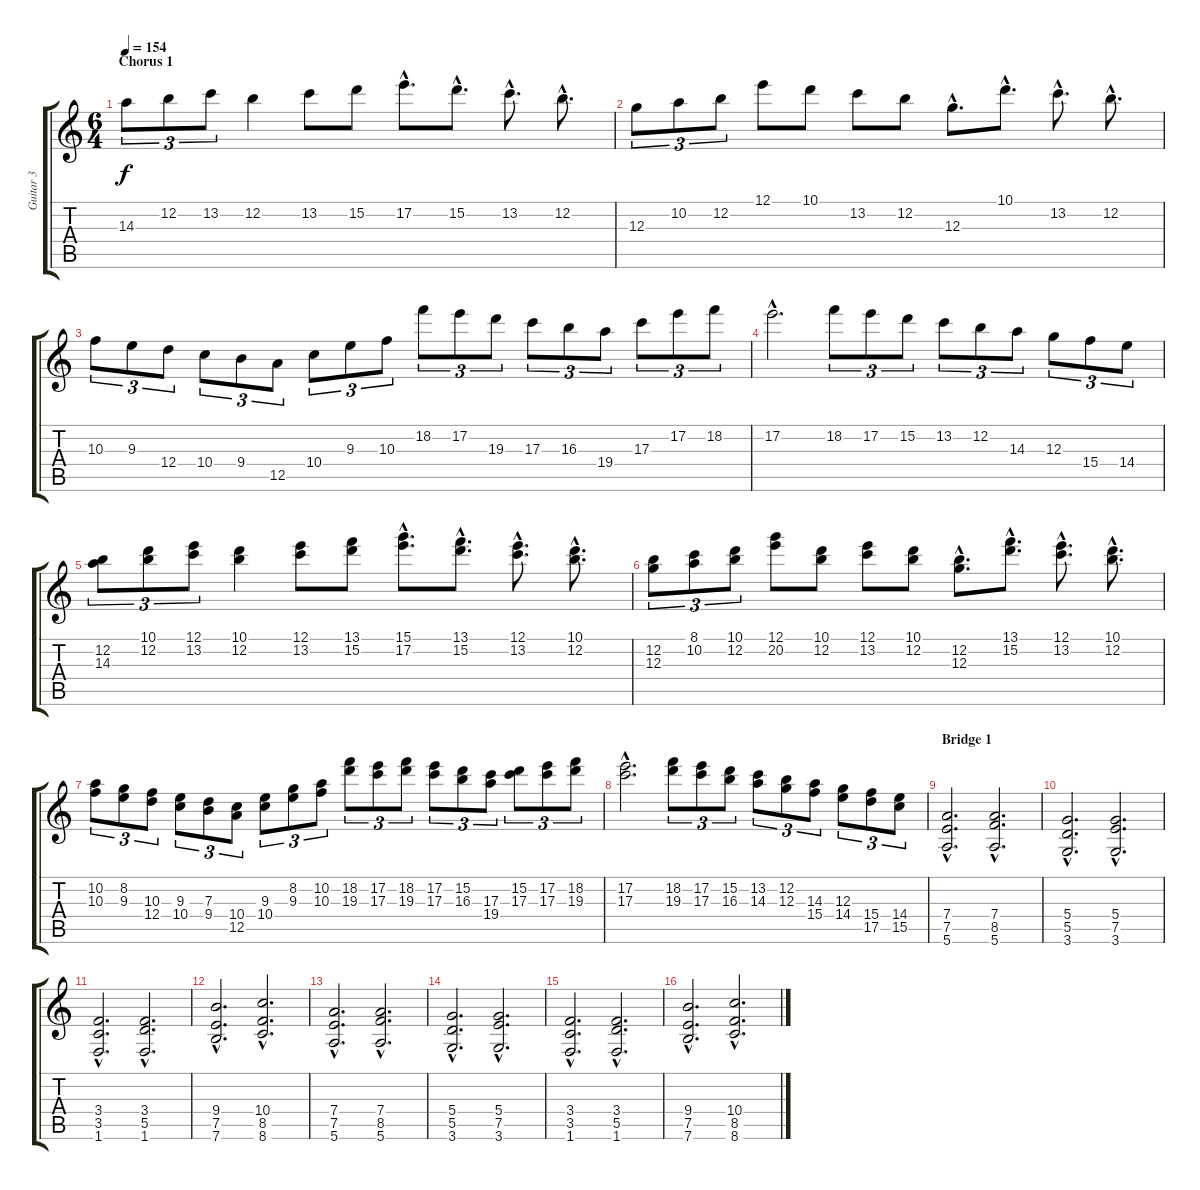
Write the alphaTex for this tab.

\track ("Guitar 3" "Guitar 3") {instrument overdrivenguitar}
\staff {score tabs}
\tuning (E4 B3 G3 D3 A2 E2) {hide}
\ts (6 4)
\section ("" "Chorus 1")
\tempo 154
\clef g2
\ks c
14.3.8{tu (3 2) dy f volume 14} 12.2.8{tu (3 2)} 13.2.8{tu (3 2)} 12.2.4 13.2.8 15.2.8 17.2{hac}.8{d} 15.2{hac}.8{d} 13.2{hac}.8{d} 12.2{hac}.8{d} |
12.3.8{tu (3 2)} 10.2.8{tu (3 2)} 12.2.8{tu (3 2)} 12.1.8 10.1.8 13.2.8 12.2.8 12.3{hac}.8{d} 10.1{hac}.8{d} 13.2{hac}.8{d} 12.2{hac}.8{d} |
10.3.8{tu (3 2)} 9.3.8{tu (3 2)} 12.4.8{tu (3 2)} 10.4.8{tu (3 2)} 9.4.8{tu (3 2)} 12.5.8{tu (3 2)} 10.4.8{tu (3 2)} 9.3.8{tu (3 2)} 10.3.8{tu (3 2)} 18.2.8{tu (3 2)} 17.2.8{tu (3 2)} 19.3.8{tu (3 2)} 17.3.8{tu (3 2)} 16.3.8{tu (3 2)} 19.4.8{tu (3 2)} 17.3.8{tu (3 2)} 17.2.8{tu (3 2)} 18.2.8{tu (3 2)} |
17.2{hac}.2{d} 18.2.8{tu (3 2)} 17.2.8{tu (3 2)} 15.2.8{tu (3 2)} 13.2.8{tu (3 2)} 12.2.8{tu (3 2)} 14.3.8{tu (3 2)} 12.3.8{tu (3 2)} 15.4.8{tu (3 2)} 14.4.8{tu (3 2)} |
(12.2 14.3).8{tu (3 2)} (10.1 12.2).8{tu (3 2)} (12.1 13.2).8{tu (3 2)} (10.1 12.2).4 (12.1 13.2).8 (13.1 15.2).8 (15.1{hac} 17.2{hac}).8{d} (13.1{hac} 15.2{hac}).8{d} (12.1{hac} 13.2{hac}).8{d} (10.1{hac} 12.2{hac}).8{d} |
(12.2 12.3).8{tu (3 2)} (8.1 10.2).8{tu (3 2)} (10.1 12.2).8{tu (3 2)} (12.1 20.2).8 (10.1 12.2).8 (12.1 13.2).8 (10.1 12.2).8 (12.2{hac} 12.3{hac}).8{d} (13.1{hac} 15.2{hac}).8{d} (12.1{hac} 13.2{hac}).8{d} (10.1{hac} 12.2{hac}).8{d} |
(10.2 10.3).8{tu (3 2)} (8.2 9.3).8{tu (3 2)} (10.3 12.4).8{tu (3 2)} (9.3 10.4).8{tu (3 2)} (7.3 9.4).8{tu (3 2)} (10.4 12.5).8{tu (3 2)} (9.3 10.4).8{tu (3 2)} (8.2 9.3).8{tu (3 2)} (10.2 10.3).8{tu (3 2)} (18.2 19.3).8{tu (3 2)} (17.2 17.3).8{tu (3 2)} (18.2 19.3).8{tu (3 2)} (17.2 17.3).8{tu (3 2)} (15.2 16.3).8{tu (3 2)} (17.3 19.4).8{tu (3 2)} (15.2 17.3).8{tu (3 2)} (17.2 17.3).8{tu (3 2)} (18.2 19.3).8{tu (3 2)} |
(17.2{hac} 17.3{hac}).2{d} (18.2 19.3).8{tu (3 2)} (17.2 17.3).8{tu (3 2)} (15.2 16.3).8{tu (3 2)} (13.2 14.3).8{tu (3 2)} (12.2 12.3).8{tu (3 2)} (14.3 15.4).8{tu (3 2)} (12.3 14.4).8{tu (3 2)} (15.4 17.5).8{tu (3 2)} (14.4 15.5).8{tu (3 2)} |
\section ("" "Bridge 1")
(7.4{hac} 7.5{hac} 5.6{hac}).2{d volume 12} (7.4{hac} 8.5{hac} 5.6{hac}).2{d} |
(5.4{hac} 5.5{hac} 3.6{hac}).2{d} (5.4{hac} 7.5{hac} 3.6{hac}).2{d} |
(3.4{hac} 3.5{hac} 1.6{hac}).2{d} (3.4{hac} 5.5{hac} 1.6{hac}).2{d} |
(9.4{hac} 7.5{hac} 7.6{hac}).2{d} (10.4{hac} 8.5{hac} 8.6{hac}).2{d} |
(7.4{hac} 7.5{hac} 5.6{hac}).2{d} (7.4{hac} 8.5{hac} 5.6{hac}).2{d} |
(5.4{hac} 5.5{hac} 3.6{hac}).2{d} (5.4{hac} 7.5{hac} 3.6{hac}).2{d} |
(3.4{hac} 3.5{hac} 1.6{hac}).2{d} (3.4{hac} 5.5{hac} 1.6{hac}).2{d} |
(9.4{hac} 7.5{hac} 7.6{hac}).2{d} (10.4{hac} 8.5{hac} 8.6{hac}).2{d}
